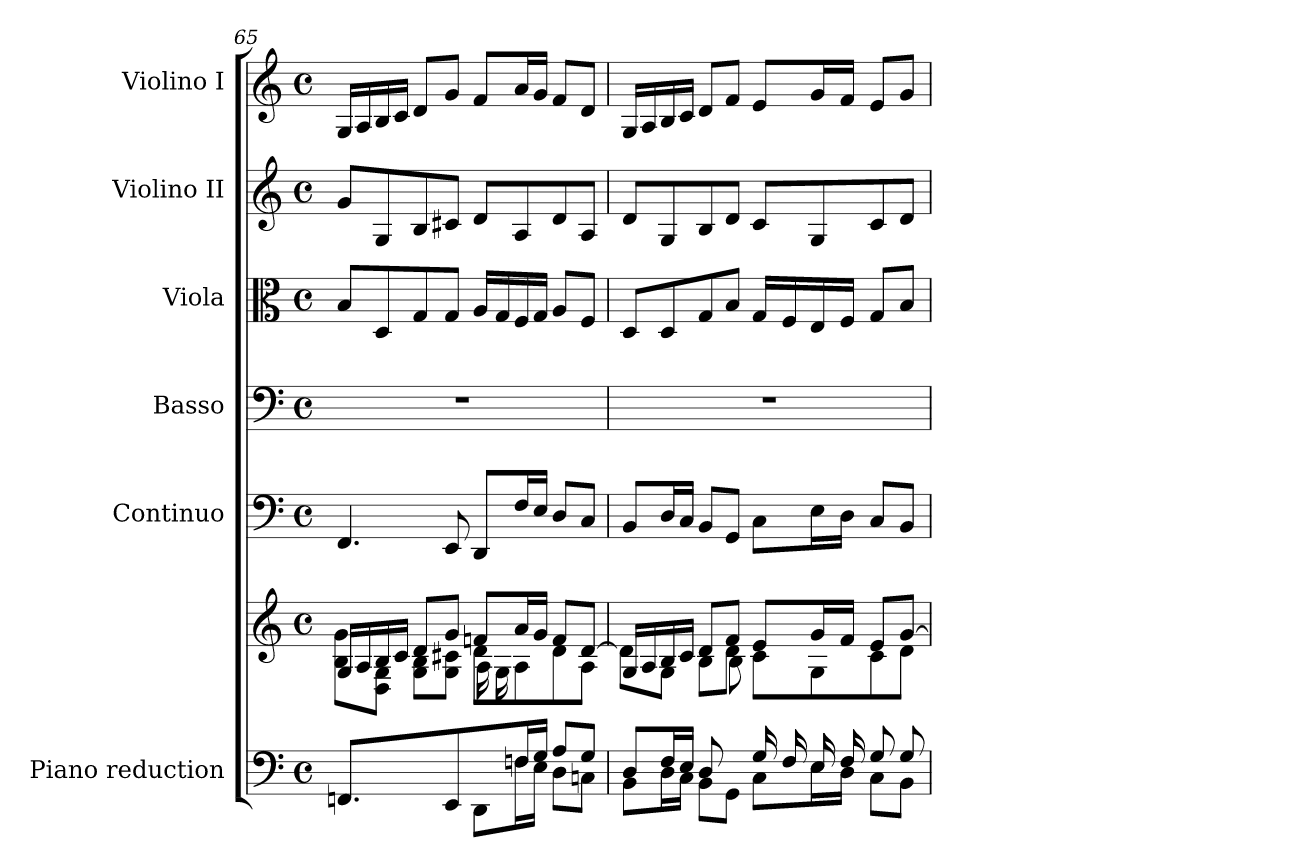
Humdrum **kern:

**kern	**kern	**kern	**kern	**kern	**kern	**kern
*part6	*part6	*part5	*part4	*part3	*part2	*part1
*staff7	*staff6	*staff5	*staff4	*staff3	*staff2	*staff1
*I"Piano reduction	*	*I"Continuo	*I"Basso	*I"Viola	*I"Violino II	*I"Violino I
*I'Pno	*	*	*	*I'Vla	*I'Vln	*I'Vln
*clefF4	*clefG2	*clefF4	*clefF4	*clefC3	*clefG2	*clefG2
*k[]	*k[]	*k[]	*k[]	*k[]	*k[]	*k[]
*M4/4	*M4/4	*M4/4	*M4/4	*M4/4	*M4/4	*M4/4
*met(c)	*met(c)	*met(c)	*met(c)	*met(c)	*met(c)	*met(c)
=65	=65	=65	=65	=65	=65	=65
*^	*^	*	*	*	*	*
*	*	*	*^	*	*	*	*	*
4.FFn/	2ryy	16G/LL	8B\ 8g\L	2ryy	4.FF/	1r	8B/L	8g/L	16G/LL
.	.	16A/	.	.	.	.	.	.	16A/
.	.	16B/	8D\ 8G\J	.	.	.	8D/	8G/	16B/
.	.	16c/JJ	.	.	.	.	.	.	16c/JJ
.	.	8d/L	8G\ 8B\L	.	.	.	8G/	8B/	8d/L
8EE/	.	8g/J	8G\ 8c#X\J	.	8EE/	.	8G/J	8c#X/J	8g/J
8ryy	8DD\L	8fn/L	8d\L	16A\LL	8DD/L	.	16A/LL	8d/L	8f/L
.	.	.	.	16G\	.	.	16G/	.	.
16Fn/	16F\L	16a/L	8A\	4.ryy	16F/L	.	16F/	8A/	16a/L
16G/JJ	16E\JJ	16g/JJ	.	.	16E/JJ	.	16G/JJ	.	16g/JJ
8A/L	8D\L	8f/L	8d\	.	8D/L	.	8A/L	8d/	8f/L
8G/J	8Cn\J	[8d/J	8A\J	.	8C/J	.	8F/J	8A/J	8d/J
=66	=66	=66	=66	=66	=66	=66	=66	=66	=66
8D/L	8BB\L	16G/LL	8d\L]	4.ryy	8BB/L	1r	8D/L	8d/L	16G/LL
.	.	16A/	.	.	.	.	.	.	16A/
16F/L	16D\L	16B/	8G\J	.	16D/L	.	8D/	8G/	16B/
16E/JJ	16C\JJ	16c/JJ	.	.	16C/JJ	.	.	.	16c/JJ
8D/L	8BB\L	8d/L	8B\L	.	8BB/L	.	8G/	8B/	8d/L
8ryy	8GG\J	8f/J	8d\J	8B\J	8GG/J	.	8B/J	8d/J	8f/J
16G/LL	8C\L	8e/L	8c\L	2ryy	8C\L	.	16G/LL	8c/L	8e/L
16F/	.	.	.	.	.	.	16F/	.	.
16E/	16E\L	16g/L	8G\	.	16E\L	.	16E/	8G/	16g/L
16F/JJ	16D\JJ	16f/JJ	.	.	16D\JJ	.	16F/JJ	.	16f/JJ
8G/L	8C\L	8e/L	8c\	.	8C/L	.	8G/L	8c/	8e/L
8G/J	8BB\J	[8g/J	8d\J	.	8BB/J	.	8B/J	8d/J	8g/J
*v	*v	*	*	*	*	*	*	*	*
*	*v	*v	*v	*	*	*	*	*
=	=	=	=	=	=	=
*-	*-	*-	*-	*-	*-	*-
